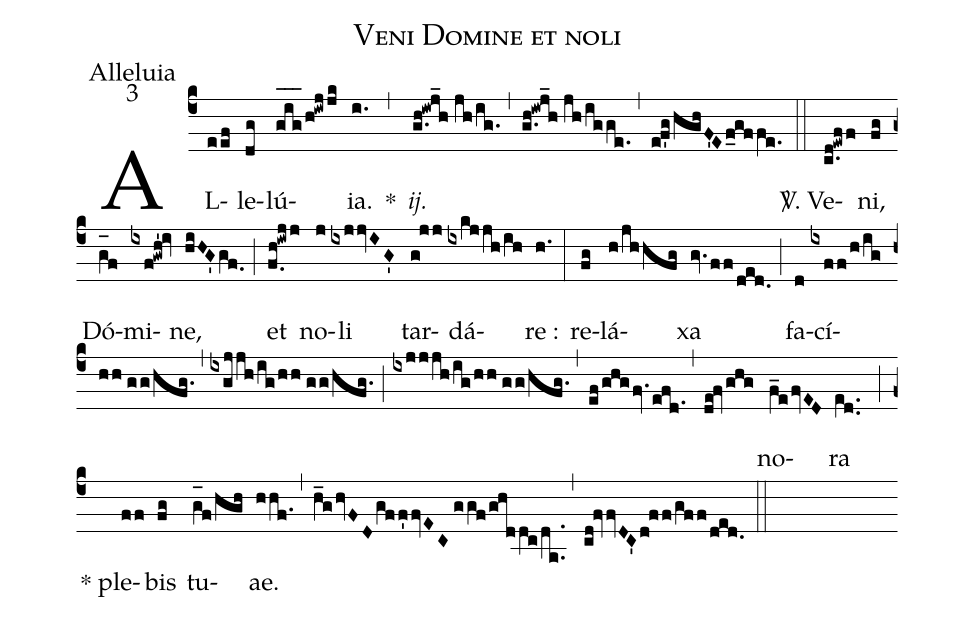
name:Veni Domine et noli;
office-part:Alleluia;
mode:3;
%%
(c4) AL(eef)le(dg)lú(g_[oh:h]i_[oh:h]g_[oh:h]/h!iwjjk){ia}.(i.) *(,) <i>{ij.}</i>(g.h!iwj_h//jh/ig.) (,) (g.h!iwj_h//jh/igge.) (,) (ef'ghghF'Ef_gffe.) (::) <sp>V/</sp>. Ve(c.d!ewff)ni,(fg) Dó(g_[oh:h]f)mi(ixf!gwh'!iv)ne,(hiHG'gf.0) (;) et(f.0h!iwjj) no(j)li(ixjjvIG') tar(g!jj)dá(ixkjjh/ih)re :(h.) (:) re(fg)lá(h/jhhfg)xa(gv.ff/ded.) (;) fa(d)cí(ixff/h/ig/hh//gg/hfg.)(,)(ixgjjh/ig/hh//gg/hfg.)(;)(ixjjjh/ig/hh//gg/hfg.)(,)(ef/ghgfv.efd.1)(,)(de!fvghg)no(f_efvED)ra(e[ll:1]d..) (;) * ple(ff)bis(fg) tu(g_[oh:h]f/hgh)ae.(hhf.) (,) (h_ghvFDgff'fvEC//ggf/ghdd[ull:1]c/da..) (,) (cd!fvvDC'd!ff/gff/ded.) (::)
